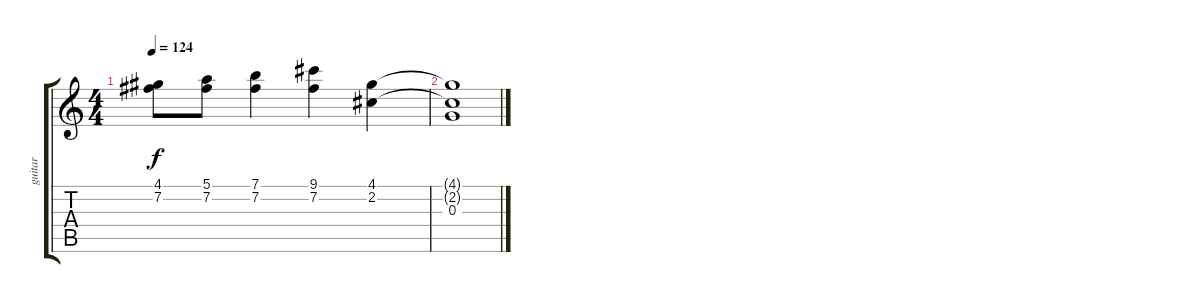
\track ("guitar" "guitar") {instrument acousticguitarnylon}
\staff {score tabs}
\tuning (E4 B3 G3 D3 A2 E2) {hide}
\ts (4 4)
\tempo 124
\clef g2
\ks c
(4.1 7.2).8{dy f} (5.1 7.2).8 (7.1 7.2).4 (9.1 7.2).4 (4.1 2.2).4 |
(4.1{t} 2.2{t} 0.3).1
